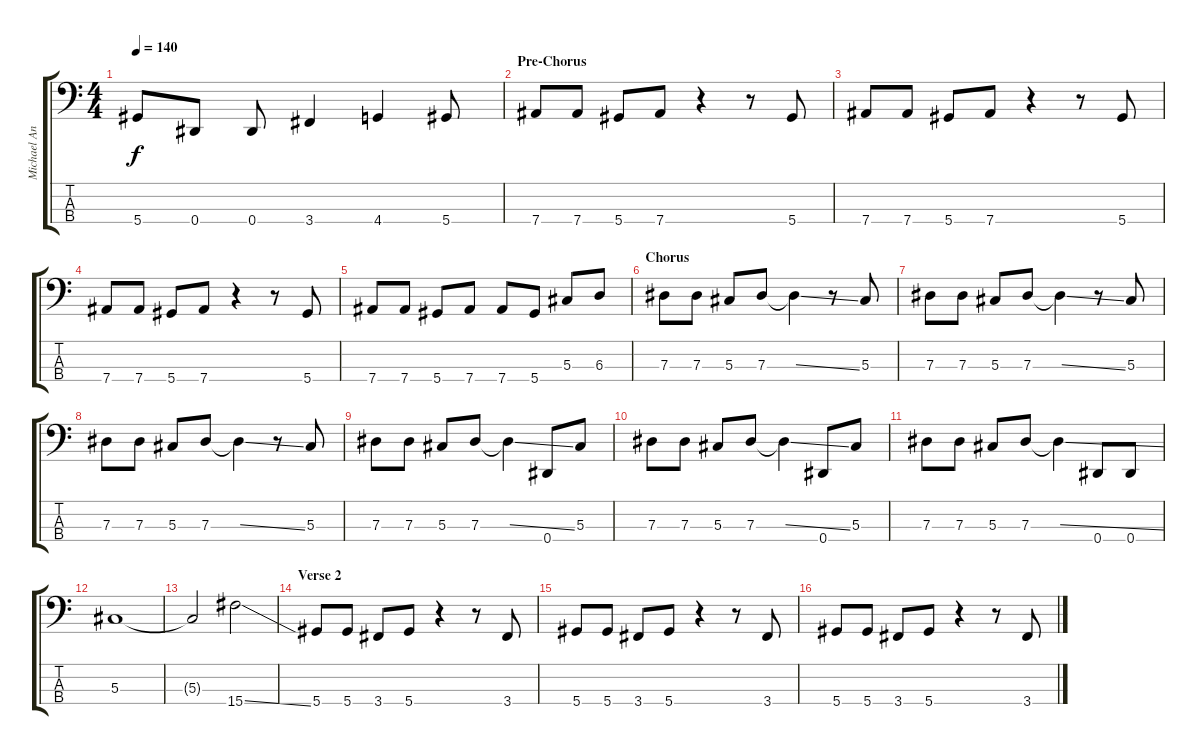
\track ("Michael Anthony (Bass)" "Michael An") {instrument electricbasspick}
\staff {score tabs}
\tuning (Gb2 Db2 Ab1 Eb1) {hide}
\ts (4 4)
\tempo 140
\clef f4
\ks c
5.4.8{dy f} 0.4.8 0.4.8 3.4.4 4.4.4 5.4.8 |
\section ("" "Pre-Chorus")
7.4.8 7.4.8 5.4.8 7.4.8 r.4 r.8 5.4.8 |
7.4.8 7.4.8 5.4.8 7.4.8 r.4 r.8 5.4.8 |
7.4.8 7.4.8 5.4.8 7.4.8 r.4 r.8 5.4.8 |
7.4.8 7.4.8 5.4.8 7.4.8 7.4.8 5.4.8 5.3.8 6.3.8 |
\section ("" "Chorus")
7.3.8 7.3.8 5.3.8 7.3.8 7.3{ss t}.4 r.8 5.3.8 |
7.3.8 7.3.8 5.3.8 7.3.8 7.3{ss t}.4 r.8 5.3.8 |
7.3.8 7.3.8 5.3.8 7.3.8 7.3{ss t}.4 r.8 5.3.8 |
7.3.8 7.3.8 5.3.8 7.3.8 7.3{ss t}.4 0.4.8 5.3.8 |
7.3.8 7.3.8 5.3.8 7.3.8 7.3{ss t}.4 0.4.8 5.3.8 |
7.3.8 7.3.8 5.3.8 7.3.8 7.3{ss t}.4 0.4.8 0.4.8 |
5.3.1 |
5.3{t}.2 15.4{ss}.2 |
\section ("" "Verse 2")
5.4.8 5.4.8 3.4.8 5.4.8 r.4 r.8 3.4.8 |
5.4.8 5.4.8 3.4.8 5.4.8 r.4 r.8 3.4.8 |
5.4.8 5.4.8 3.4.8 5.4.8 r.4 r.8 3.4.8
